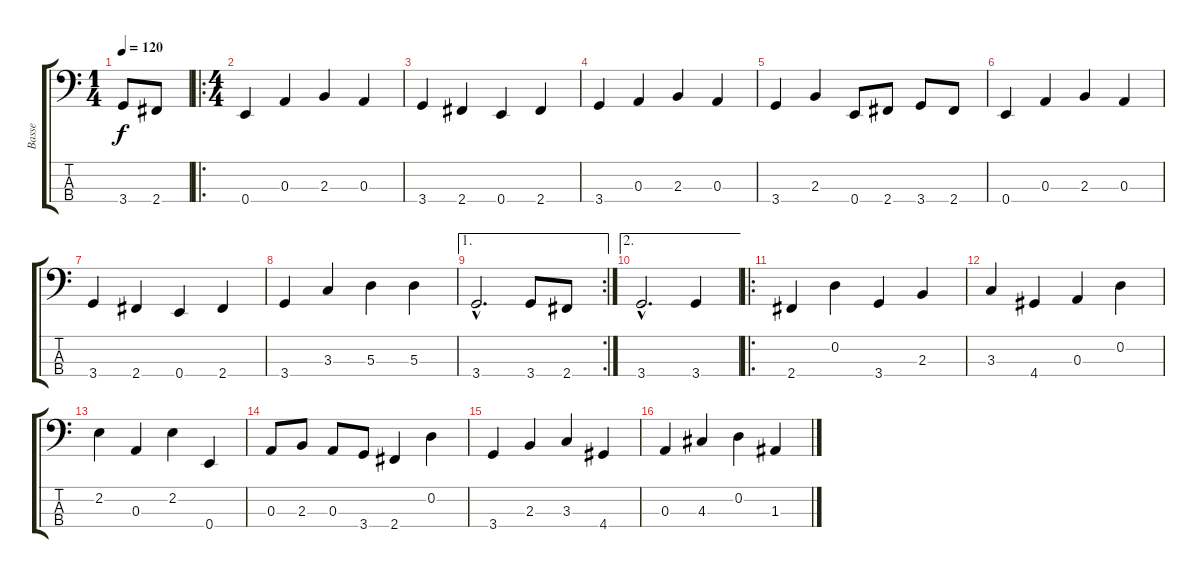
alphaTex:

\track ("Basse" "Basse") {instrument fretlessbass}
\staff {score tabs}
\tuning (G2 D2 A1 E1) {hide}
\ts (1 4)
\tempo 120
\clef f4
\ks c
3.4.8{dy f instrument fretlessbass} 2.4.8 |
\ro
\ts (4 4)
0.4.4 0.3.4 2.3.4 0.3.4 |
3.4.4 2.4.4 0.4.4 2.4.4 |
3.4.4 0.3.4 2.3.4 0.3.4 |
3.4.4 2.3.4 0.4.8 2.4.8 3.4.8 2.4.8 |
0.4.4 0.3.4 2.3.4 0.3.4 |
3.4.4 2.4.4 0.4.4 2.4.4 |
3.4.4 3.3.4 5.3.4 5.3.4 |
\ae 1
\rc 2
3.4{hac}.2{d} 3.4.8 2.4.8 |
\ae 2
3.4{hac}.2{d} 3.4.4 |
\ro
2.4.4 0.2.4 3.4.4 2.3.4 |
3.3.4 4.4.4 0.3.4 0.2.4 |
2.2.4 0.3.4 2.2.4 0.4.4 |
0.3.8 2.3.8 0.3.8 3.4.8 2.4.4 0.2.4 |
3.4.4 2.3.4 3.3.4 4.4.4 |
0.3.4 4.3.4 0.2.4 1.3.4
